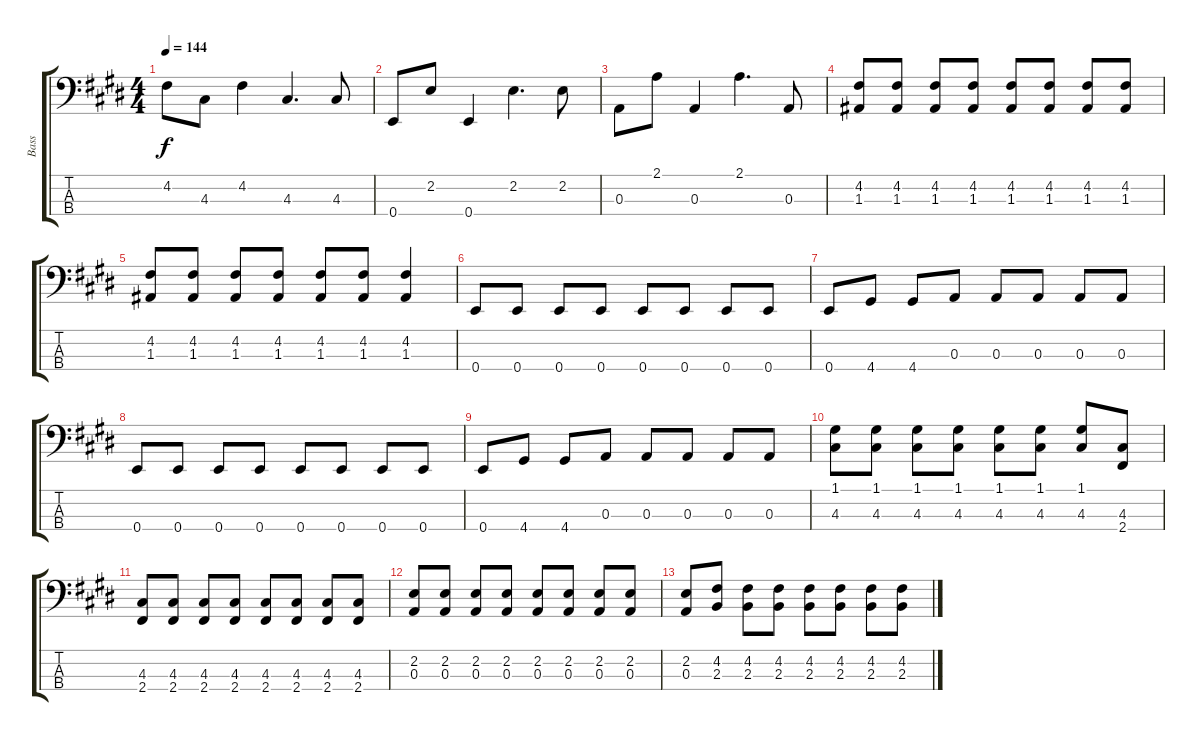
\track ("Bass" "Bass") {instrument electricbassfinger}
\staff {score tabs}
\tuning (G2 D2 A1 E1) {hide}
\ts (4 4)
\tempo 144
\clef f4
\ks e
4.2.8{dy f} 4.3.8 4.2.4 4.3.4{d} 4.3.8 |
0.4.8 2.2.8 0.4.4 2.2.4{d} 2.2.8 |
0.3.8 2.1.8 0.3.4 2.1.4{d} 0.3.8 |
(4.2 1.3).8 (4.2 1.3).8 (4.2 1.3).8 (4.2 1.3).8 (4.2 1.3).8 (4.2 1.3).8 (4.2 1.3).8 (4.2 1.3).8 |
(4.2 1.3).8 (4.2 1.3).8 (4.2 1.3).8 (4.2 1.3).8 (4.2 1.3).8 (4.2 1.3).8 (4.2 1.3).4 |
0.4.8 0.4.8 0.4.8 0.4.8 0.4.8 0.4.8 0.4.8 0.4.8 |
0.4.8 4.4.8 4.4.8 0.3.8 0.3.8 0.3.8 0.3.8 0.3.8 |
0.4.8 0.4.8 0.4.8 0.4.8 0.4.8 0.4.8 0.4.8 0.4.8 |
0.4.8 4.4.8 4.4.8 0.3.8 0.3.8 0.3.8 0.3.8 0.3.8 |
(1.1 4.3).8 (1.1 4.3).8 (1.1 4.3).8 (1.1 4.3).8 (1.1 4.3).8 (1.1 4.3).8 (1.1 4.3).8 (4.3 2.4).8 |
(4.3 2.4).8 (4.3 2.4).8 (4.3 2.4).8 (4.3 2.4).8 (4.3 2.4).8 (4.3 2.4).8 (4.3 2.4).8 (4.3 2.4).8 |
(2.2 0.3).8 (2.2 0.3).8 (2.2 0.3).8 (2.2 0.3).8 (2.2 0.3).8 (2.2 0.3).8 (2.2 0.3).8 (2.2 0.3).8 |
(2.2 0.3).8 (4.2 2.3).8 (4.2 2.3).8 (4.2 2.3).8 (4.2 2.3).8 (4.2 2.3).8 (4.2 2.3).8 (4.2 2.3).8
